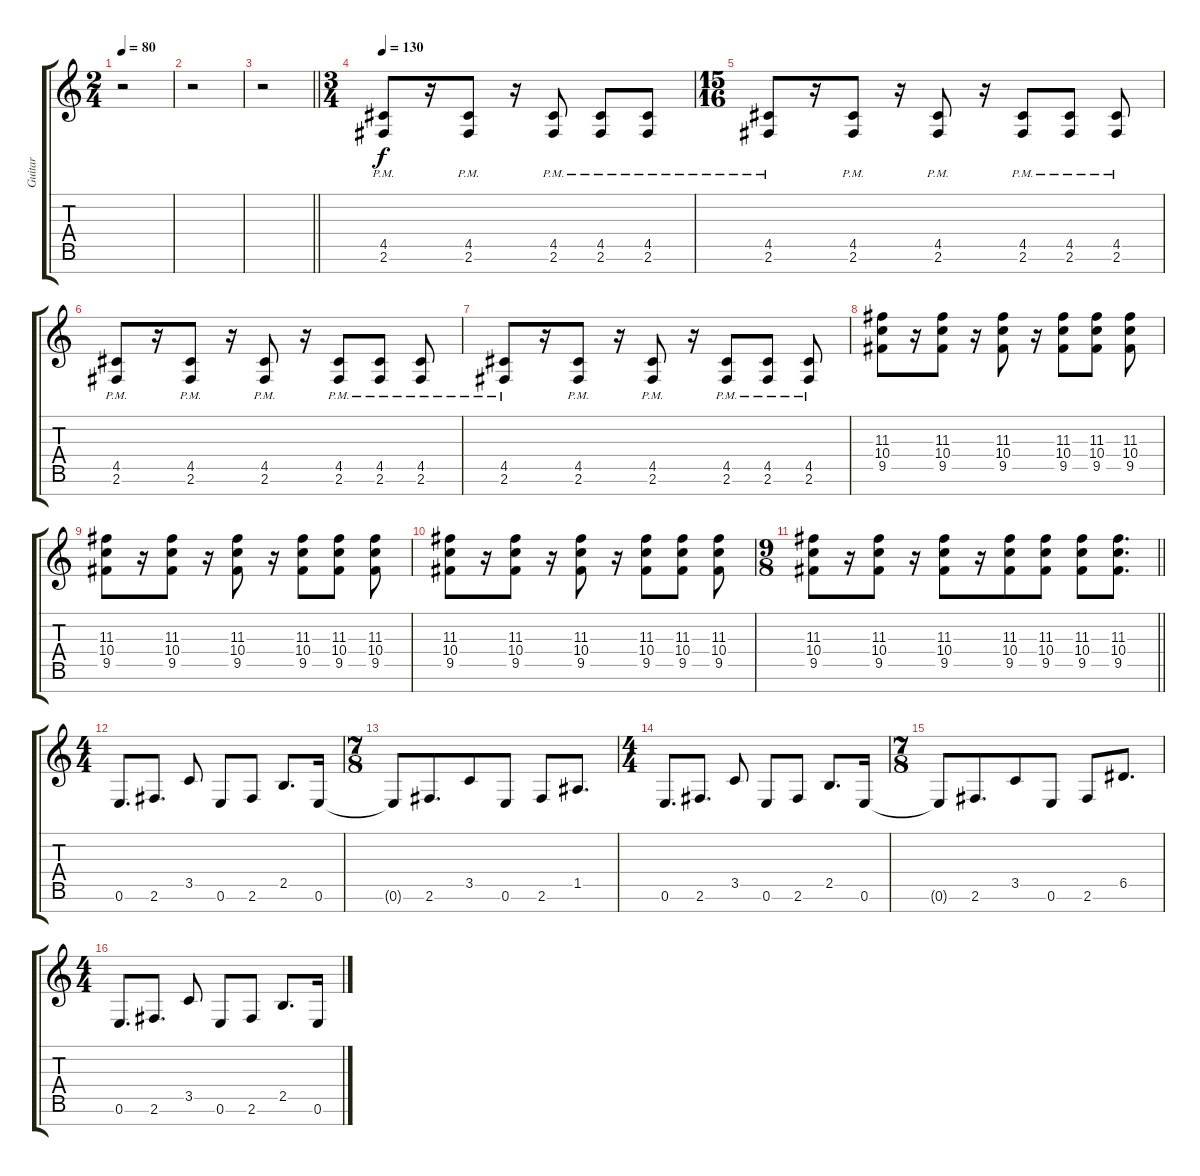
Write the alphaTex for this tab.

\track ("Guitar" "Guitar") {instrument distortionguitar}
\staff {score tabs}
\tuning (E4 B3 G3 D3 A2 E2 B1) {hide}
\ts (2 4)
\tempo 80
\clef g2
\ks c
r.2{dy f instrument distortionguitar} |
r.2 |
\barLineRight lightlight
r.2 |
\ts (3 4)
\tempo 130
(4.5{pm} 2.6{pm}).8 r.16 (4.5{pm} 2.6{pm}).8 r.16 (4.5{pm} 2.6{pm}).8 (4.5{pm} 2.6{pm}).8 (4.5{pm} 2.6{pm}).8 |
\ts (15 16)
(4.5{pm} 2.6{pm}).8 r.16 (4.5{pm} 2.6{pm}).8 r.16 (4.5{pm} 2.6{pm}).8 r.16 (4.5{pm} 2.6{pm}).8 (4.5{pm} 2.6{pm}).8 (4.5{pm} 2.6{pm}).8 |
(4.5{pm} 2.6{pm}).8 r.16 (4.5{pm} 2.6{pm}).8 r.16 (4.5{pm} 2.6{pm}).8 r.16 (4.5{pm} 2.6{pm}).8 (4.5{pm} 2.6{pm}).8 (4.5{pm} 2.6{pm}).8 |
(4.5{pm} 2.6{pm}).8 r.16 (4.5{pm} 2.6{pm}).8 r.16 (4.5{pm} 2.6{pm}).8 r.16 (4.5{pm} 2.6{pm}).8 (4.5{pm} 2.6{pm}).8 (4.5{pm} 2.6{pm}).8 |
(11.3 10.4 9.5).8 r.16 (11.3 10.4 9.5).8 r.16 (11.3 10.4 9.5).8 r.16 (11.3 10.4 9.5).8 (11.3 10.4 9.5).8 (11.3 10.4 9.5).8 |
(11.3 10.4 9.5).8 r.16 (11.3 10.4 9.5).8 r.16 (11.3 10.4 9.5).8 r.16 (11.3 10.4 9.5).8 (11.3 10.4 9.5).8 (11.3 10.4 9.5).8 |
(11.3 10.4 9.5).8 r.16 (11.3 10.4 9.5).8 r.16 (11.3 10.4 9.5).8 r.16 (11.3 10.4 9.5).8 (11.3 10.4 9.5).8 (11.3 10.4 9.5).8 |
\ts (9 8)
\barLineRight lightlight
(11.3 10.4 9.5).8 r.16 (11.3 10.4 9.5).8 r.16 (11.3 10.4 9.5).8 r.16 (11.3 10.4 9.5).8 (11.3 10.4 9.5).8 (11.3 10.4 9.5).8 (11.3 10.4 9.5).8{d} |
\ts (4 4)
0.6.8{d} 2.6.8{d} 3.5.8 0.6.8 2.6.8 2.5.8{d} 0.6.16 |
\ts (7 8)
0.6{t}.8 2.6.8{d} 3.5.8 0.6.8 2.6.8 1.5.8{d} |
\ts (4 4)
0.6.8{d} 2.6.8{d} 3.5.8 0.6.8 2.6.8 2.5.8{d} 0.6.16 |
\ts (7 8)
0.6{t}.8 2.6.8{d} 3.5.8 0.6.8 2.6.8 6.5.8{d} |
\ts (4 4)
0.6.8{d} 2.6.8{d} 3.5.8 0.6.8 2.6.8 2.5.8{d} 0.6.16
